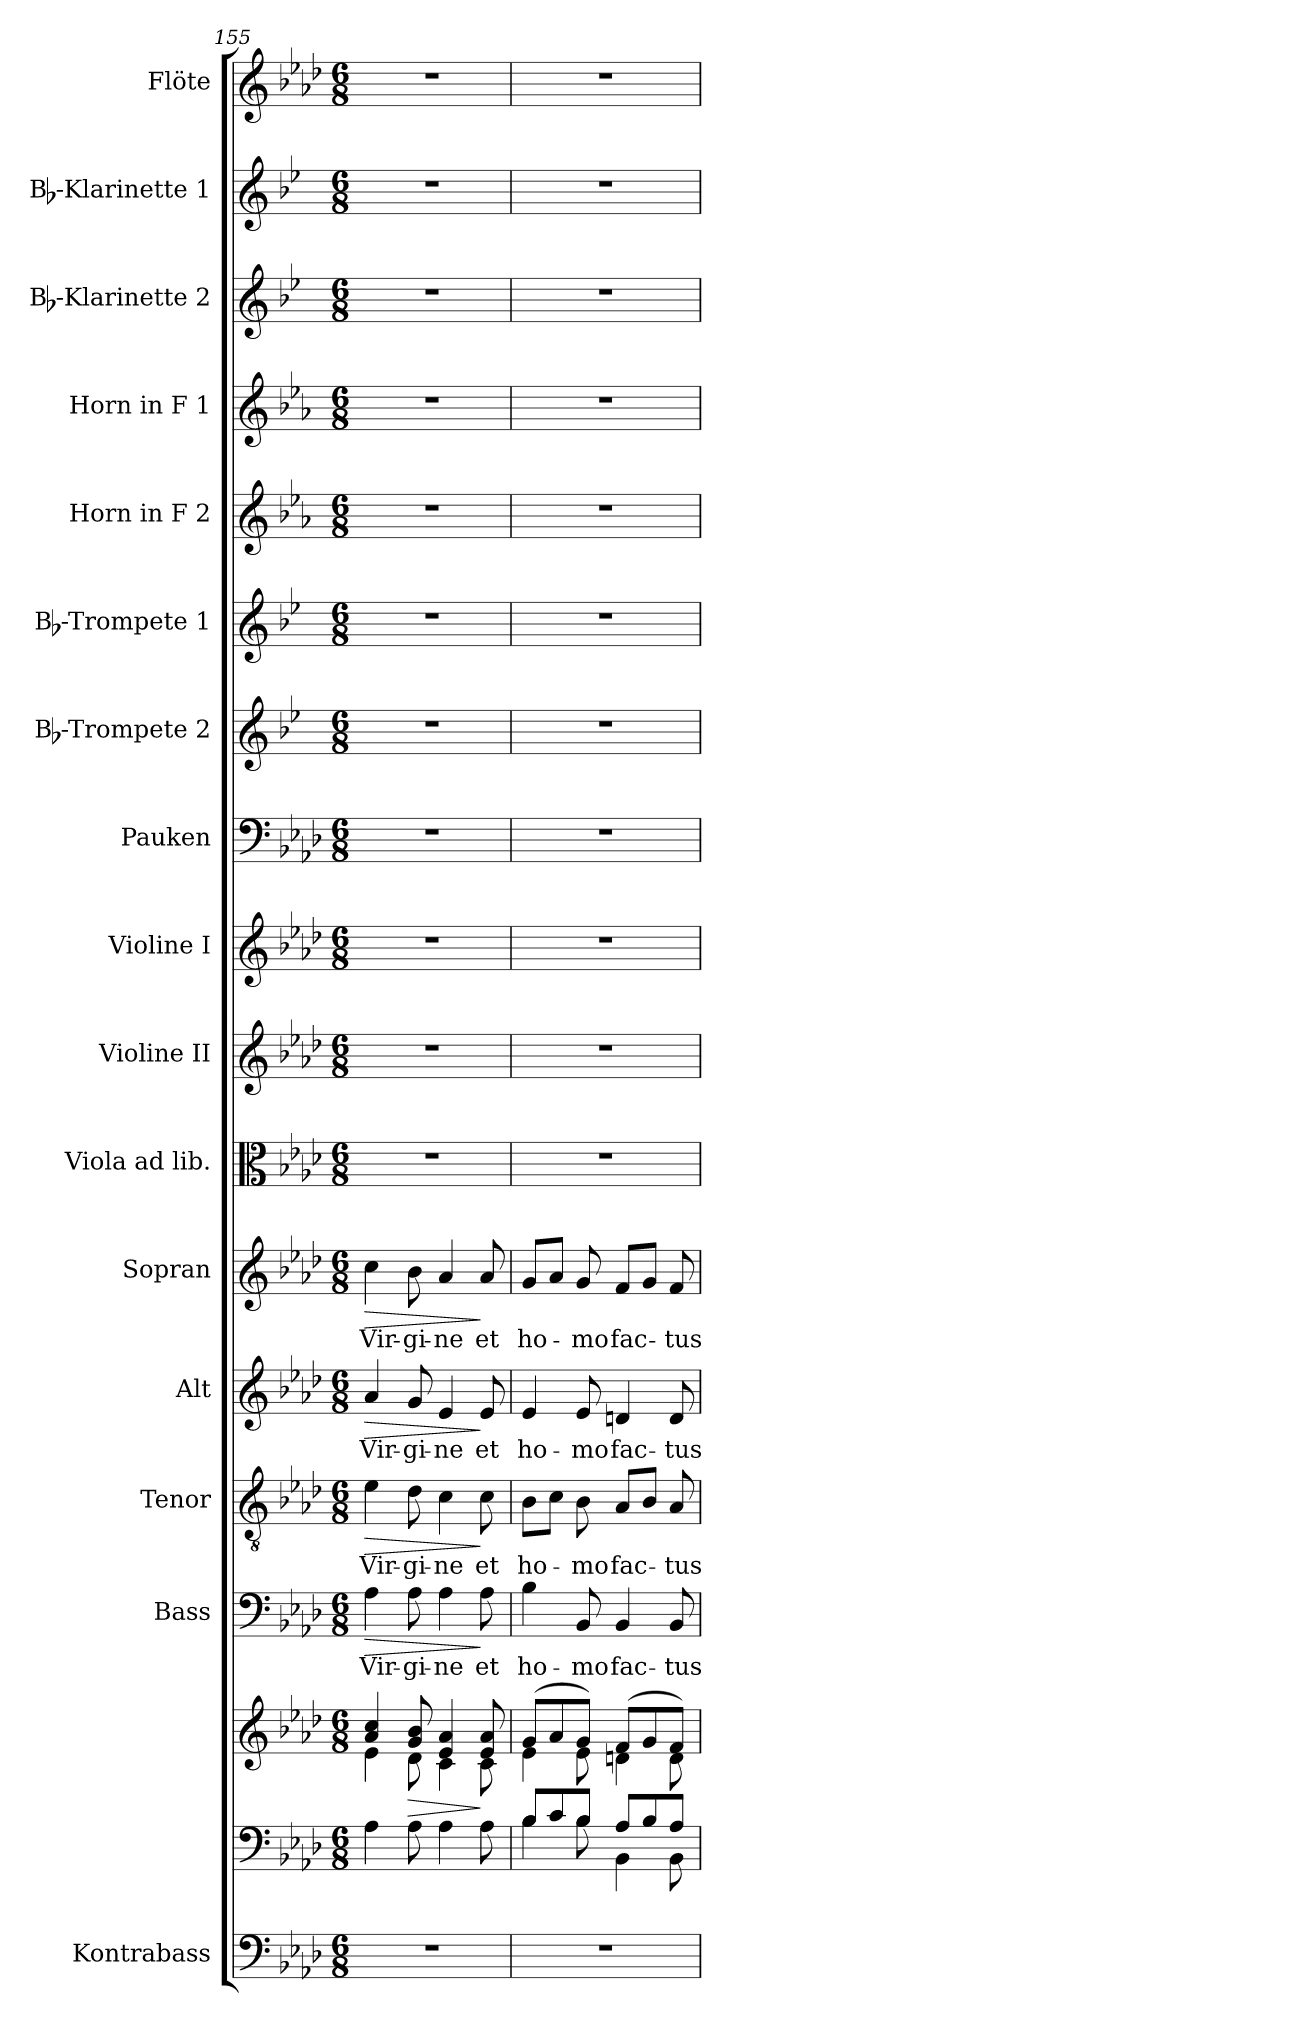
**kern	**kern	**kern	**dynam	**kern	**text	**dynam	**kern	**text	**dynam	**kern	**text	**dynam	**kern	**text	**dynam	**kern	**kern	**kern	**kern	**kern	**kern	**kern	**kern	**kern	**kern	**kern
*part17	*part16	*part16	*part16	*part15	*part15	*part15	*part14	*part14	*part14	*part13	*part13	*part13	*part12	*part12	*part12	*part11	*part10	*part9	*part8	*part7	*part6	*part5	*part4	*part3	*part2	*part1
*staff18	*staff17	*staff16	*staff16/17	*staff15	*staff15	*staff15	*staff14	*staff14	*staff14	*staff13	*staff13	*staff13	*staff12	*staff12	*staff12	*staff11	*staff10	*staff9	*staff8	*staff7	*staff6	*staff5	*staff4	*staff3	*staff2	*staff1
*I"Kontrabass	*	*	*	*I"Bass	*	*	*I"Tenor	*	*	*I"Alt	*	*	*I"Sopran	*	*	*I"Viola ad lib.	*I"Violine II	*I"Violine I	*I"Pauken	*I"Bb-Trompete 2	*I"Bb-Trompete 1	*I"Horn in F 2	*I"Horn in F 1	*I"Bb-Klarinette 2	*I"Bb-Klarinette 1	*I"Flöte
*I'Kb.	*	*	*	*I'B.	*	*	*I'T.	*	*	*I'A.	*	*	*I'S.	*	*	*I'Vla.	*I'Vl. II	*I'Vl. I	*I'Pk.	*I'Bb Trp. 2	*I'Bb Trp. 1	*	*	*I'Bb Kl. 2	*I'Bb Kl. 1	*I'Fl.
*clefF4	*clefF4	*clefG2	*	*clefF4	*	*	*clefGv2	*	*	*clefG2	*	*	*clefG2	*	*	*clefC3	*clefG2	*clefG2	*clefF4	*clefG2	*clefG2	*clefG2	*clefG2	*clefG2	*clefG2	*clefG2
*ITrd7c12	*	*	*	*	*	*	*	*	*	*	*	*	*	*	*	*	*	*	*	*ITrd1c2	*ITrd1c2	*ITrd4c7	*ITrd4c7	*ITrd1c2	*ITrd1c2	*
*k[b-e-a-d-]	*k[b-e-a-d-]	*k[b-e-a-d-]	*	*k[b-e-a-d-]	*	*	*k[b-e-a-d-]	*	*	*k[b-e-a-d-]	*	*	*k[b-e-a-d-]	*	*	*k[b-e-a-d-]	*k[b-e-a-d-]	*k[b-e-a-d-]	*k[b-e-a-d-]	*k[b-e-a-d-]	*k[b-e-a-d-]	*k[b-e-a-d-]	*k[b-e-a-d-]	*k[b-e-a-d-]	*k[b-e-a-d-]	*k[b-e-a-d-]
*A-:	*A-:	*A-:	*	*A-:	*	*	*A-:	*	*	*A-:	*	*	*A-:	*	*	*A-:	*A-:	*A-:	*A-:	*A-:	*A-:	*A-:	*A-:	*A-:	*A-:	*A-:
*M6/8	*M6/8	*M6/8	*	*M6/8	*	*	*M6/8	*	*	*M6/8	*	*	*M6/8	*	*	*M6/8	*M6/8	*M6/8	*M6/8	*M6/8	*M6/8	*M6/8	*M6/8	*M6/8	*M6/8	*M6/8
=155	=155	=155	=155	=155	=155	=155	=155	=155	=155	=155	=155	=155	=155	=155	=155	=155	=155	=155	=155	=155	=155	=155	=155	=155	=155	=155
*	*	*^	*	*	*	*	*	*	*	*	*	*	*	*	*	*	*	*	*	*	*	*	*	*	*	*
!	!	!	!	!	!	!LO:LY:b	!LO:HP:b	!	!LO:LY:b	!LO:HP:b	!	!LO:LY:b	!LO:HP:b	!	!LO:LY:b	!LO:HP:b	!	!	!	!	!	!	!	!	!	!	!
2.r	4A-\	4a-/ 4cc/	4e-\	.	4A-\	Vir-	>	4e-\	Vir-	>	4a-/	Vir-	>	4cc\	Vir-	>	2.r	2.r	2.r	2.r	2.r	2.r	2.r	2.r	2.r	2.r	2.r
!	!	!	!	!LO:HP:b	!	!LO:LY:b	!	!	!LO:LY:b	!	!	!LO:LY:b	!	!	!LO:LY:b	!	!	!	!	!	!	!	!	!	!	!	!
.	8A-\	8g/ 8b-/	8d-\	>	8A-\	-gi-	.	8d-\	-gi-	.	8g/	-gi-	.	8b-\	-gi-	.	.	.	.	.	.	.	.	.	.	.	.
!	!	!	!	!	!	!LO:LY:b	!	!	!LO:LY:b	!	!	!LO:LY:b	!	!	!LO:LY:b	!	!	!	!	!	!	!	!	!	!	!	!
.	4A-\	4e-/ 4a-/	4c\	.	4A-\	-ne	.	4c\	-ne	.	4e-/	-ne	.	4a-/	-ne	.	.	.	.	.	.	.	.	.	.	.	.
!	!	!	!	!	!	!LO:LY:b	!	!	!LO:LY:b	!	!	!LO:LY:b	!	!	!LO:LY:b	!	!	!	!	!	!	!	!	!	!	!	!
.	8A-\	8e-/ 8a-/	8c\	]	8A-\	et	]	8c\	et	]	8e-/	et	]	8a-/	et	]	.	.	.	.	.	.	.	.	.	.	.
=156	=156	=156	=156	=156	=156	=156	=156	=156	=156	=156	=156	=156	=156	=156	=156	=156	=156	=156	=156	=156	=156	=156	=156	=156	=156	=156	=156
*	*^	*	*	*	*	*	*	*	*	*	*	*	*	*	*	*	*	*	*	*	*	*	*	*	*	*	*
!	!	!	!	!	!	!	!LO:LY:b	!	!	!LO:LY:b	!	!	!LO:LY:b	!	!	!LO:LY:b	!	!	!	!	!	!	!	!	!	!	!	!
2.r	8B-/L	4B-\	(>8g/L	4e-\	.	4B-\	ho-	.	8B-\L	ho-	.	4e-/	ho-	.	8g/L	ho-	.	2.r	2.r	2.r	2.r	2.r	2.r	2.r	2.r	2.r	2.r	2.r
.	8c/	.	8a-/	.	.	.	.	.	8c\J	.	.	.	.	.	8a-/J	.	.	.	.	.	.	.	.	.	.	.	.	.
!	!	!	!	!	!	!	!LO:LY:b	!	!	!LO:LY:b	!	!	!LO:LY:b	!	!	!LO:LY:b	!	!	!	!	!	!	!	!	!	!	!	!
.	8B-/J	8B-\	8g/J)	8e-\	.	8BB-/	-mo	.	8B-\	-mo	.	8e-/	-mo	.	8g/	-mo	.	.	.	.	.	.	.	.	.	.	.	.
!	!	!	!	!	!	!	!LO:LY:b	!	!	!LO:LY:b	!	!	!LO:LY:b	!	!	!LO:LY:b	!	!	!	!	!	!	!	!	!	!	!	!
.	8A-/L	4BB-\	(>8f/L	4dn\	.	4BB-/	fac-	.	8A-/L	fac-	.	4dn/	fac-	.	8f/L	fac-	.	.	.	.	.	.	.	.	.	.	.	.
.	8B-/	.	8g/	.	.	.	.	.	8B-/J	.	.	.	.	.	8g/J	.	.	.	.	.	.	.	.	.	.	.	.	.
!	!	!	!	!	!	!	!LO:LY:b	!	!	!LO:LY:b	!	!	!LO:LY:b	!	!	!LO:LY:b	!	!	!	!	!	!	!	!	!	!	!	!
.	8A-/J	8BB-\	8f/J)	8d\	.	8BB-/	-tus	.	8A-/	-tus	.	8d/	-tus	.	8f/	-tus	.	.	.	.	.	.	.	.	.	.	.	.
*	*v	*v	*	*	*	*	*	*	*	*	*	*	*	*	*	*	*	*	*	*	*	*	*	*	*	*	*	*
*	*	*v	*v	*	*	*	*	*	*	*	*	*	*	*	*	*	*	*	*	*	*	*	*	*	*	*	*
=	=	=	=	=	=	=	=	=	=	=	=	=	=	=	=	=	=	=	=	=	=	=	=	=	=	=
*-	*-	*-	*-	*-	*-	*-	*-	*-	*-	*-	*-	*-	*-	*-	*-	*-	*-	*-	*-	*-	*-	*-	*-	*-	*-	*-
